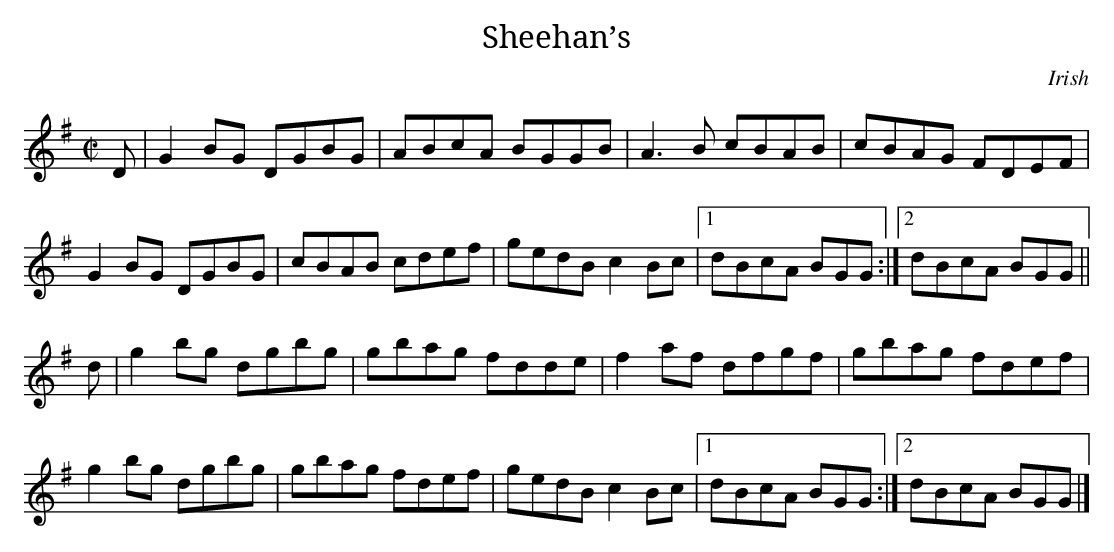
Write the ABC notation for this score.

X:1
T:Sheehan’s
M:C|
K:G
D | G2 BG DGBG | ABcA BGGB | A3 B cBAB | cBAG FDEF |
G2 BG DGBG | cBAB cdef | gedB c2 Bc |1 dBcA BGG :|2 dBcA BGG ||
d | g2 bg dgbg | gbag fdde | f2 af dfgf | gbag fdef |
g2 bg dgbg | gbag fdef | gedB c2 Bc |1 dBcA BGG :|2 dBcA BGG |]
